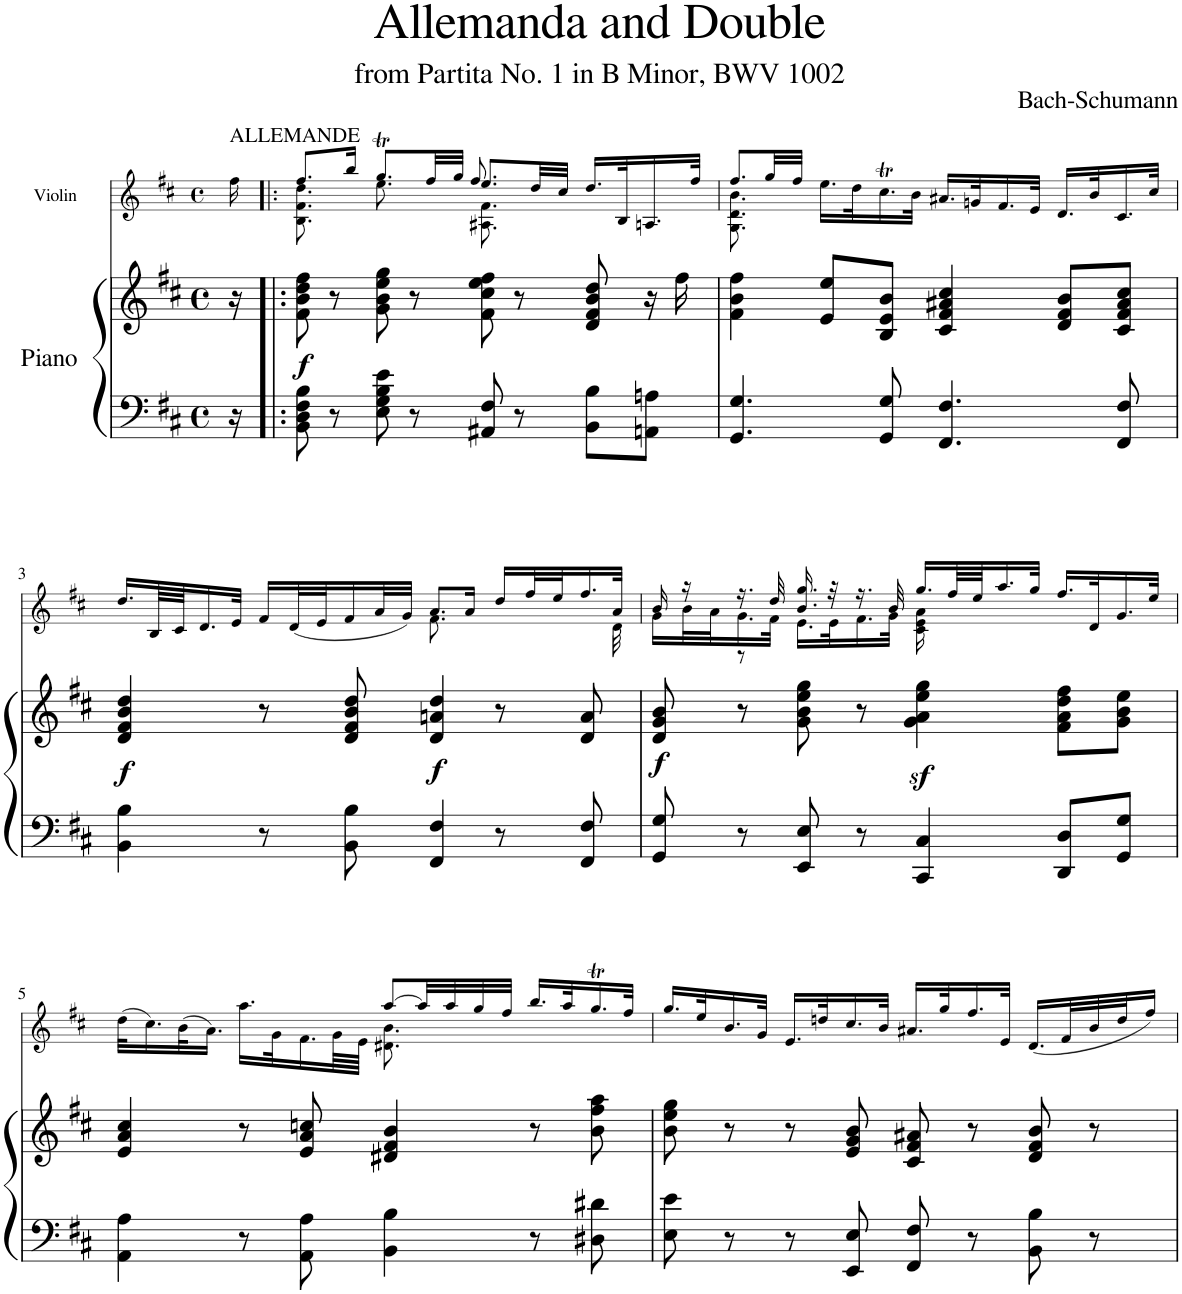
**kern	**kern	**dynam	**kern
*part2	*part2	*part2	*part1
*staff3	*staff2	*staff2/3	*staff1
*I"Piano	*	*	*I"Violin
*I'Pno	*	*	*I'Vln
*	*	*	*stria5
*clefF4	*clefG2	*	*clefG2
*k[f#c#]	*k[f#c#]	*	*k[f#c#]
*M4/4	*M4/4	*	*M4/4
*met(c)	*met(c)	*	*met(c)
=	=	=	=
!	!	!	!LO:TX:a:t=ALLEMANDE
16r	16r	.	16ff#\
=1!|:	=1!|:	=1!|:	=1!|:
*	*	*	*^
*	*	*	*	*^
!	!	!LO:DY:b	!	!	!
8BB\ 8D\ 8F#\ 8B\	8f#\ 8b\ 8dd\ 8ff#\	f	8.ff#/L	8.B\ 8.f#\ 8.dd\	2ryy
8r	8r	.	.	.	.
.	.	.	16bb/Jk	16ryy	.
8E\ 8G\ 8B\ 8e\	8g\ 8b\ 8ee\ 8gg\	.	8.ggT/L	8.ee\	.
8r	8r	.	.	.	.
.	.	.	32ff#/LL	16ryy	.
.	.	.	32gg/JJJ	.	.
8AA#X/ 8F#/	8f#\ 8cc#\ 8ee\ 8ff#\	.	8.ee/L	8.A#X\ 8.f#\	8.ff#/
8r	8r	.	.	.	.
.	.	.	32dd/LL	4ryy	4ryy
.	.	.	32cc#/JJJ	.	.
8BB\ 8B\L	8d/ 8f#/ 8b/ 8dd/	.	16.dd/LL	.	.
.	.	.	32B/K	.	.
8AAn\ 8An\J	16r	.	16.An/	.	.
.	16ff#\	.	.	16ryy	16ryy
.	.	.	32ff#/JJk	.	.
*	*	*	*	*v	*v
=2	=2	=2	=2	=2
4.GG/ 4.G/	4f#\ 4b\ 4ff#\	.	8.ff#/L	8.G\ 8.d\ 8.b\
.	.	.	32gg/LL	2ryy
.	.	.	32ff#/JJJ	.
.	8e/ 8ee/L	.	16.ee\LL	.
.	.	.	32dd\K	.
8GG/ 8G/	8B/ 8e/ 8b/J	.	16.cc#t\	.
.	.	.	32b\JJk	.
4.FF#/ 4.F#/	4c#/ 4f#/ 4a#X/ 4cc#/	.	16.a#X/LL	.
.	.	.	32gn/K	.
.	.	.	16.f#/	.
.	.	.	.	4ryy
.	.	.	32e/JJk	.
.	8d/ 8f#/ 8b/L	.	16.d/LL	.
.	.	.	32b/K	.
8FF#/ 8F#/	8c#/ 8f#/ 8a#/ 8cc#/J	.	16.c#/	.
.	.	.	.	16ryy
.	.	.	32cc#/JJk	.
!!LO:LB:g=z	!!
=3	=3	=3	=3	=3
!	!	!LO:DY:b	!	!
4BB\ 4B\	4d/ 4f#/ 4b/ 4dd/	f	16.dd/LL	2ryy
.	.	.	64B/LL	.
.	.	.	64c#/JJ	.
.	.	.	16.d/	.
.	.	.	32e/JJk	.
8r	8r	.	16f#/LL	.
.	.	.	(<32d/L	.
.	.	.	32e/J	.
8BB\ 8B\	8d/ 8f#/ 8b/ 8dd/	.	16f#/	.
.	.	.	32a/L	.
.	.	.	32g/JJJ)	.
!	!	!LO:DY:b	!	!
4FF#/ 4F#/	4d/ 4an/ 4dd/	f	8.a/L	8.f#\
.	.	.	16a/Jk	32ryy
*	*	*	*v	*v
8r	8r	.	16dd/LL
.	.	.	32ff#/L
.	.	.	32ee/J
8FF#/ 8F#/	8d/ 8a/	.	16.ff#/
*	*	*	*^
.	.	.	32a/JJk	32d\
=4	=4	=4	=4	=4
*	*	*	*	*^
!	!	!LO:DY:b	!	!	!
8GG/ 8G/	8d/ 8g/ 8b/	f	16b/	16g\LL	8ryy
.	.	.	16r	32b\L	.
.	.	.	.	32a\J	.
8r	8r	.	16.r	16.g\	8r
.	.	.	32dd/	32f#\JJk	.
8EE/ 8E/	8g\ 8b\ 8ee\ 8gg\	.	16.b/ 16.gg/	16.e\LL	2.ryy
.	.	.	32r	32e\K	.
8r	8r	.	16.r	16.f#\	.
.	.	.	32b/	32g\JJk	.
4CC#/ 4C#/	4g\z< 4a\z< 4ee\z< 4gg\z<	.	16.gg/LL	16c#\ 16e\ 16a\	.
.	.	.	.	4..ryy	.
.	.	.	64ff#/LL	.	.
.	.	.	64ee/JJ	.	.
.	.	.	16.aa/	.	.
.	.	.	32gg/JJk	.	.
8DD/ 8D/L	8f#\ 8a\ 8dd\ 8ff#\L	.	16.ff#/LL	.	.
.	.	.	32d/K	.	.
8GG/ 8G/J	8g\ 8b\ 8ee\J	.	16.g/	.	.
.	.	.	32ee/JJk	.	.
*	*	*	*	*v	*v
!!LO:LB:g=z
=5	=5	=5	=5	=5
4AA\ 4A\	4e/ 4a/ 4cc#/	.	(>32dd\KLL	2ryy
.	.	.	16.cc#\)	.
.	.	.	(>32b\K	.
.	.	.	16.a\JJ)	.
8r	8r	.	16.aa\LL	.
.	.	.	32g\K	.
8AA\ 8A\	8e/ 8a/ 8ccn/	.	16.f#\	.
.	.	.	64g\LL	.
.	.	.	64e\JJJJ	.
4BB\ 4B\	4d#X/ 4f#/ 4b/	.	[8aa/L	8.d#X\ 8.b\
.	.	.	32aa/LL]	.
.	.	.	32aa/	.
.	.	.	32gg/	4ryy
.	.	.	32ff#/JJJ	.
8r	8r	.	16.bb/LL	.
.	.	.	32aa/K	.
8D#X\ 8d#X\	8b\ 8ff#\ 8aa\	.	16.ggT/	.
.	.	.	.	16ryy
.	.	.	32ff#/JJk	.
*	*	*	*v	*v
=6	=6	=6	=6
8E\ 8e\	8b\ 8ee\ 8gg\	.	16.gg/LL
.	.	.	32ee/K
8r	8r	.	16.b/
.	.	.	32g/JJk
8r	8r	.	16.e/LL
.	.	.	32ddn/K
8EE/ 8E/	8e/ 8g/ 8b/	.	16.cc#/
.	.	.	32b/JJk
8FF#/ 8F#/	8c#/ 8f#/ 8a#X/	.	16.a#X/LL
.	.	.	32gg/K
8r	8r	.	16.ff#/
.	.	.	32e/JJk
8BB\ 8B\	8d/ 8f#/ 8b/	.	(16.d/LL
.	.	.	32f#/L
8r	8r	.	32b/
.	.	.	32dd/J
.	.	.	16ff#/JJ)
=	=	=	=
*-	*-	*-	*-
